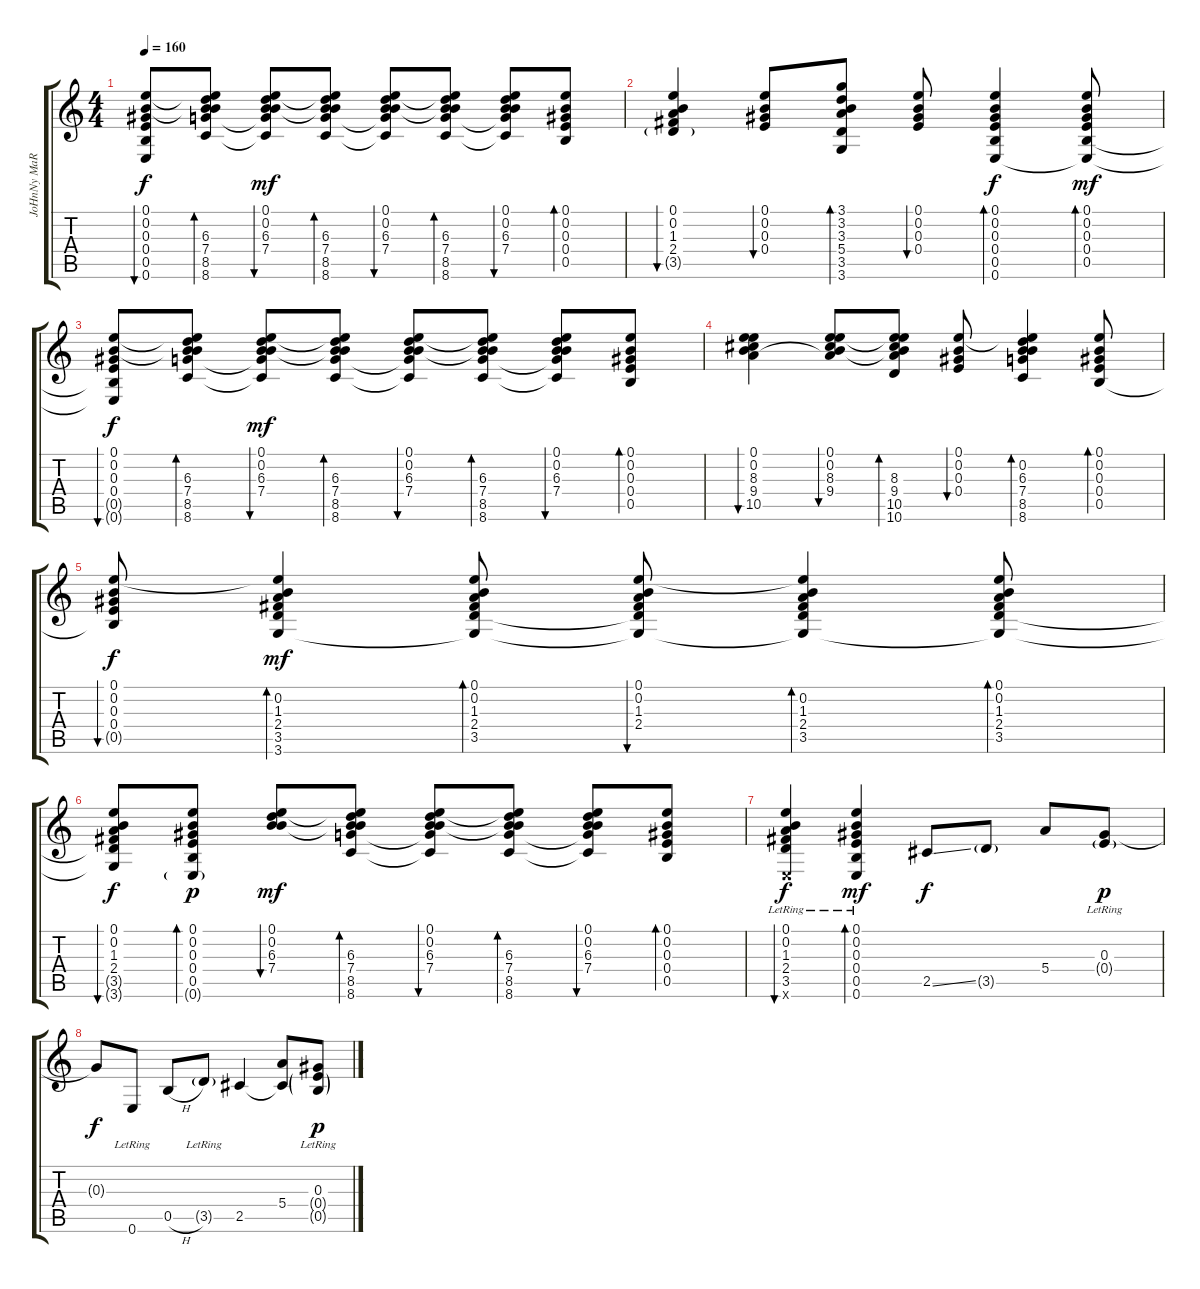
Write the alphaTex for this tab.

\track ("JoHnNy MaRr" "JoHnNy MaR") {instrument electricguitarclean}
\staff {score tabs}
\tuning (E4 B3 Ab3 E3 B2 E2) {hide}
\ts (4 4)
\tempo 160
\clef g2
\ks c
(0.1 0.2 0.3 0.4 0.5{t} 0.6{t}).8{bu 30 dy f} (0.1{t} 0.2{t} 6.3 7.4 8.5 8.6).8{bd 30} (0.1 0.2 6.3 7.4 8.5{t} 8.6{t}).8{bu 60 dy mf} (0.1{t} 0.2{t} 6.3 7.4 8.5 8.6).8{bd 30} (0.1 0.2 6.3 7.4 8.5{t} 8.6{t}).8{bu 30} (0.1{t} 0.2{t} 6.3 7.4 8.5 8.6).8{bd 30} (0.1 0.2 6.3 7.4 8.5{t} 8.6{t}).8{bu 30} (0.1 0.2 0.3 0.4 0.5).8{bd 30} |
(0.1 0.2 1.3 2.4 3.5{g}).4{bu 30} (0.1 0.2 0.3 0.4).8{bu 30} (3.1 3.2 3.3 5.4 3.5 3.6).8{bd 30} (0.1 0.2 0.3 0.4).8{bu 60} (0.1 0.2 0.3 0.4 0.5 0.6).4{bd 30 dy f} (0.1 0.2 0.3 0.4 0.5 0.6{t}).8{bd 30 dy mf} |
(0.1 0.2 0.3 0.4 0.5{t} 0.6{t}).8{bu 30 dy f} (0.1{t} 0.2{t} 6.3 7.4 8.5 8.6).8{bd 30} (0.1 0.2 6.3 7.4 8.5{t} 8.6{t}).8{bu 60 dy mf} (0.1{t} 0.2{t} 6.3 7.4 8.5 8.6).8{bd 30} (0.1 0.2 6.3 7.4 8.5{t} 8.6{t}).8{bu 30} (0.1{t} 0.2{t} 6.3 7.4 8.5 8.6).8{bd 30} (0.1 0.2 6.3 7.4 8.5{t} 8.6{t}).8{bu 30} (0.1 0.2 0.3 0.4 0.5).8{bd 30} |
(0.1 0.2 8.3 9.4 10.5).4{bu 30} (0.1 0.2 8.3 9.4 10.5{t}).8{bu 30} (0.1{t} 0.2{t} 8.3 9.4 10.5 10.6).8{bd 30} (0.1 0.2 0.3 0.4).8{bu 30} (0.1{t} 0.2 6.3 7.4 8.5 8.6).4{bd 30} (0.1 0.2 0.3 0.4 0.5).8{bd 30} |
(0.1 0.2 0.3 0.4 0.5{t}).8{bu 60 dy f} (0.1{t} 0.2 1.3 2.4 3.5 3.6).4{bd 30 dy mf} (0.1 0.2 1.3 2.4 3.5 3.6{t}).8{bd 30} (0.1 0.2 1.3 2.4 3.5{t} 3.6{t}).8{bu 30} (0.1{t} 0.2 1.3 2.4 3.5 3.6{t}).4{bd 30} (0.1 0.2 1.3 2.4 3.5 3.6{t}).8{bd 30} |
(0.1 0.2 1.3 2.4 3.5{t} 3.6{t}).8{bu 30 dy f} (0.1 0.2 0.3 0.4 0.5 0.6{g}).8{bd 60 dy p volume 13} (0.1 0.2 6.3 7.4).8{bu 30 dy mf volume 16} (0.1{t} 0.2{t} 6.3 7.4 8.5 8.6).8{bd 30} (0.1 0.2 6.3 7.4 8.5{t} 8.6{t}).8{bu 30} (0.1{t} 0.2{t} 6.3 7.4 8.5 8.6).8{bd 30} (0.1 0.2 6.3 7.4 8.5{t} 8.6{t}).8{bu 30} (0.1 0.2 0.3 0.4 0.5).8{bd 30} |
(0.1{lr} 0.2{lr} 1.3{lr} 2.4{lr} 3.5 0.6{x}).4{bu 30 dy f} (0.1{lr} 0.2{lr} 0.3{lr} 0.4{lr} 0.5{lr} 0.6{lr}).4{bd 60 dy mf} 2.5{ss}.8{dy f} 3.5{g}.8 5.4.8 (0.3{lr} 0.4{g lr}).8{dy p} |
0.3{t}.8{dy f} 0.6{lr}.8 0.5{h}.8 3.5{g lr}.8 2.5.4 (5.4 2.5{t}).8 (0.3{lr} 0.4{g lr} 0.5{g lr}).8{dy p}
